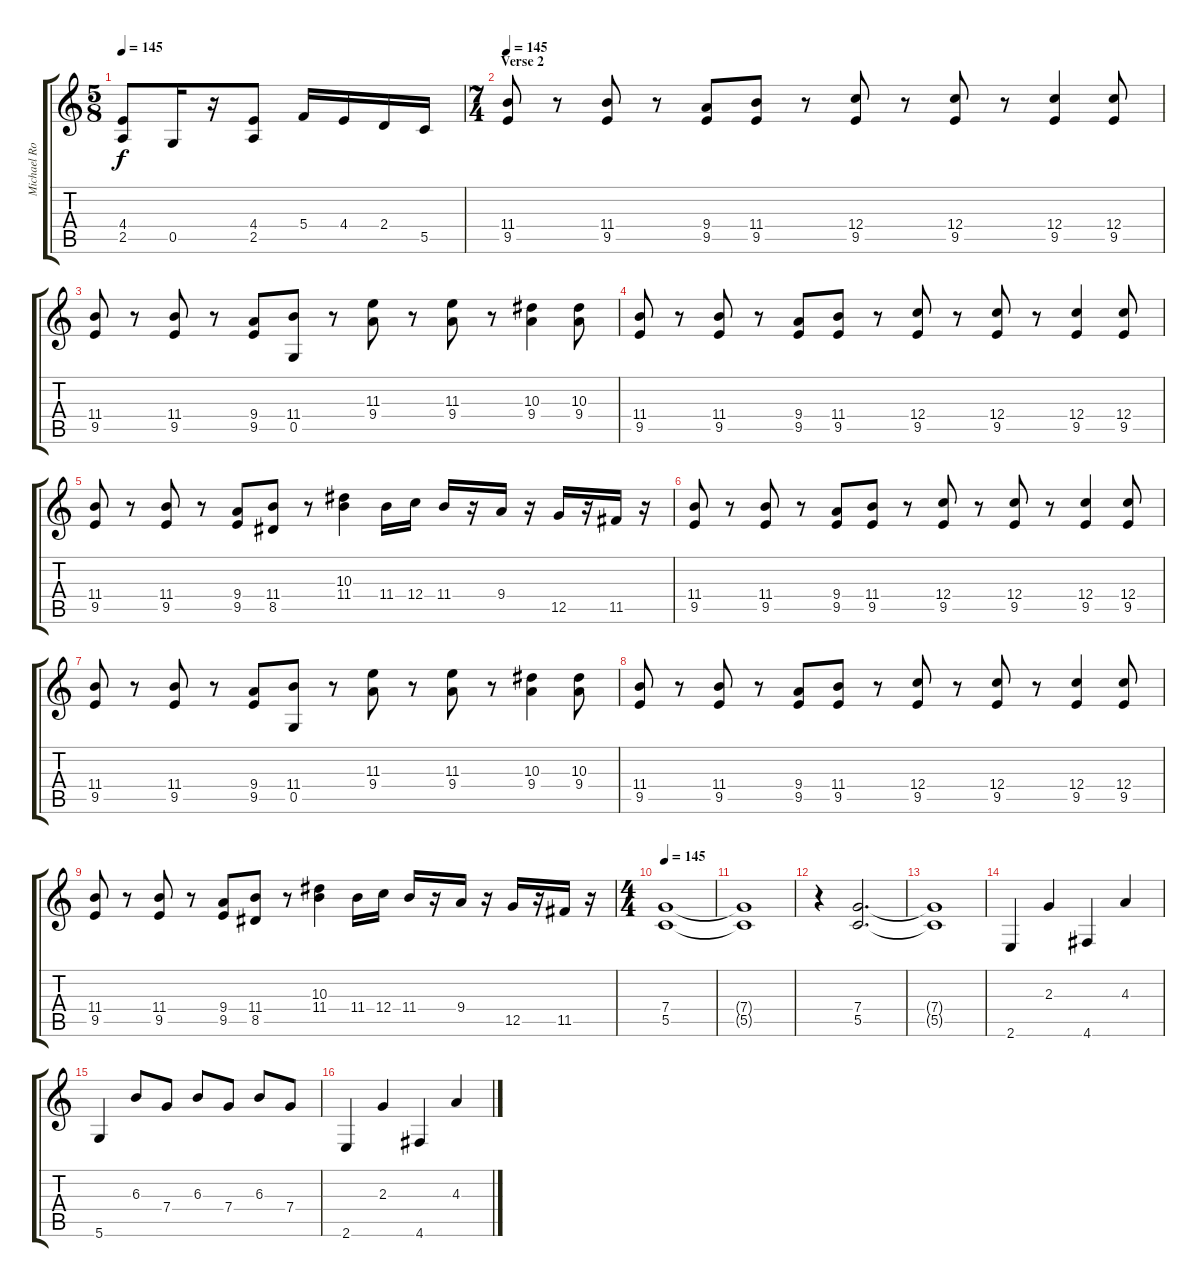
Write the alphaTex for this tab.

\track ("Michael Romeo Lead" "Michael Ro") {instrument distortionguitar}
\staff {score tabs}
\tuning (D4 A3 F3 C3 G2 D2) {hide}
\ts (5 8)
\tempo 145
\clef g2
\ks c
(4.4 2.5).8{dy f} 0.5.16 r.16 (4.4 2.5).8 5.4.16 4.4.16 2.4.16 5.5.16 |
\ts (7 4)
\section ("" "Verse 2")
\tempo 145
(11.4 9.5).8 r.8 (11.4 9.5).8 r.8 (9.4 9.5).8 (11.4 9.5).8 r.8 (12.4 9.5).8 r.8 (12.4 9.5).8 r.8 (12.4 9.5).4 (12.4 9.5).8 |
(11.4 9.5).8 r.8 (11.4 9.5).8 r.8 (9.4 9.5).8 (11.4 0.5).8 r.8 (11.3 9.4).8 r.8 (11.3 9.4).8 r.8 (10.3 9.4).4 (10.3 9.4).8 |
(11.4 9.5).8 r.8 (11.4 9.5).8 r.8 (9.4 9.5).8 (11.4 9.5).8 r.8 (12.4 9.5).8 r.8 (12.4 9.5).8 r.8 (12.4 9.5).4 (12.4 9.5).8 |
(11.4 9.5).8 r.8 (11.4 9.5).8 r.8 (9.4 9.5).8 (11.4 8.5).8 r.8 (10.3 11.4).4 11.4.16 12.4.16 11.4.16 r.16 9.4.16 r.16 12.5.16 r.16 11.5.16 r.16 |
(11.4 9.5).8 r.8 (11.4 9.5).8 r.8 (9.4 9.5).8 (11.4 9.5).8 r.8 (12.4 9.5).8 r.8 (12.4 9.5).8 r.8 (12.4 9.5).4 (12.4 9.5).8 |
(11.4 9.5).8 r.8 (11.4 9.5).8 r.8 (9.4 9.5).8 (11.4 0.5).8 r.8 (11.3 9.4).8 r.8 (11.3 9.4).8 r.8 (10.3 9.4).4 (10.3 9.4).8 |
(11.4 9.5).8 r.8 (11.4 9.5).8 r.8 (9.4 9.5).8 (11.4 9.5).8 r.8 (12.4 9.5).8 r.8 (12.4 9.5).8 r.8 (12.4 9.5).4 (12.4 9.5).8 |
(11.4 9.5).8 r.8 (11.4 9.5).8 r.8 (9.4 9.5).8 (11.4 8.5).8 r.8 (10.3 11.4).4 11.4.16 12.4.16 11.4.16 r.16 9.4.16 r.16 12.5.16 r.16 11.5.16 r.16 |
\ts (4 4)
\tempo 145
(7.4 5.5).1 |
(7.4{t} 5.5{t}).1 |
r.4 (7.4 5.5).2{d} |
(7.4{t} 5.5{t}).1 |
2.6.4 2.3.4 4.6.4 4.3.4 |
5.6.4 6.3.8 7.4.8 6.3.8 7.4.8 6.3.8 7.4.8 |
2.6.4 2.3.4 4.6.4 4.3.4
